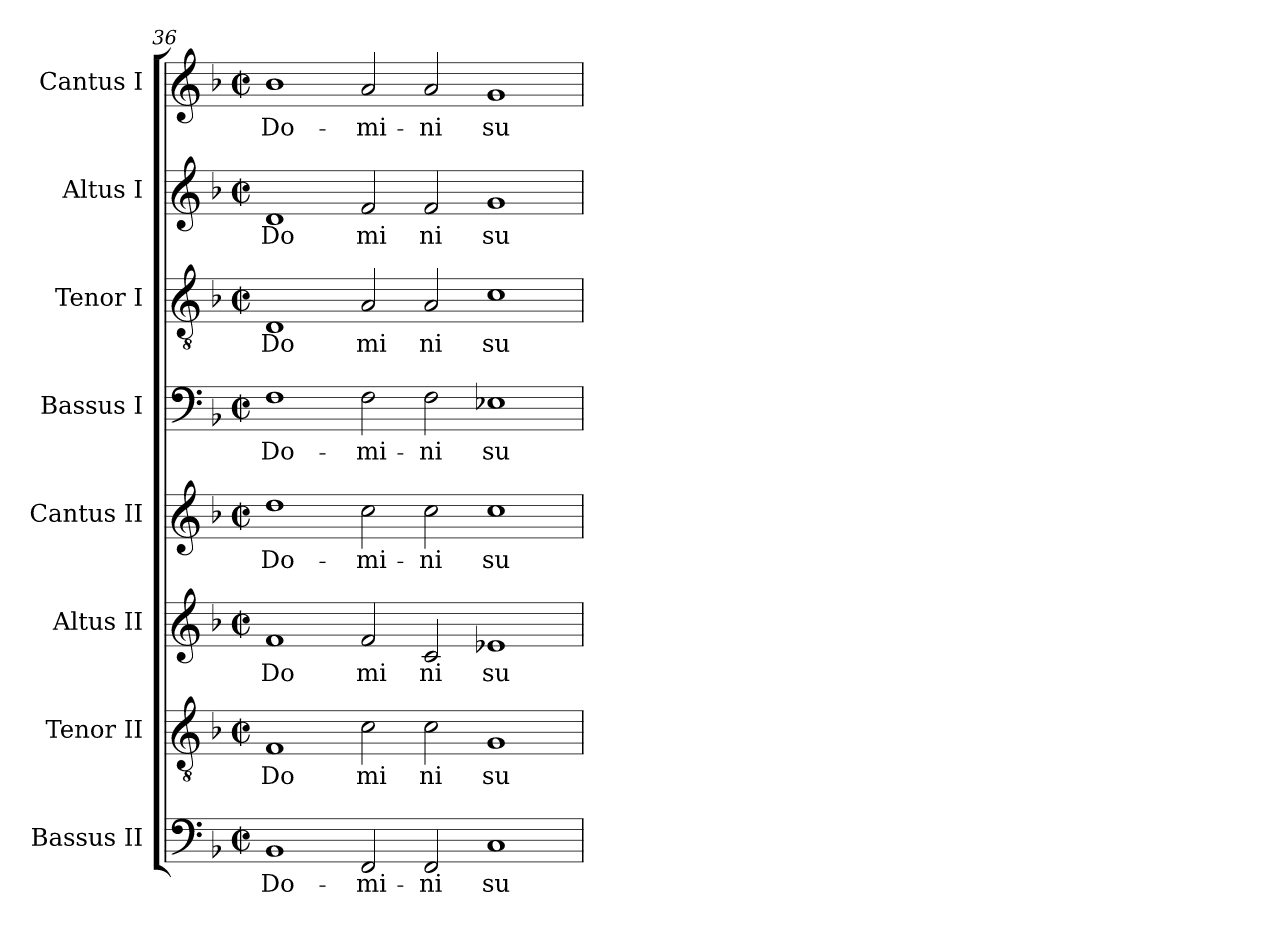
**kern	**text	**kern	**text	**kern	**text	**kern	**text	**kern	**text	**kern	**text	**kern	**text	**kern	**text
*part8	*part8	*part7	*part7	*part6	*part6	*part5	*part5	*part4	*part4	*part3	*part3	*part2	*part2	*part1	*part1
*staff8	*staff8	*staff7	*staff7	*staff6	*staff6	*staff5	*staff5	*staff4	*staff4	*staff3	*staff3	*staff2	*staff2	*staff1	*staff1
*I"Bassus II	*	*I"Tenor II	*	*I"Altus II	*	*I"Cantus II	*	*I"Bassus I	*	*I"Tenor I	*	*I"Altus I	*	*I"Cantus I	*
*clefF4	*	*clefGv2	*	*clefG2	*	*clefG2	*	*clefF4	*	*clefGv2	*	*clefG2	*	*clefG2	*
*k[b-]	*	*k[b-]	*	*k[b-]	*	*k[b-]	*	*k[b-]	*	*k[b-]	*	*k[b-]	*	*k[b-]	*
*F:	*	*F:	*	*F:	*	*F:	*	*F:	*	*F:	*	*F:	*	*F:	*
*M2/2	*	*M2/2	*	*M2/2	*	*M2/2	*	*M2/2	*	*M2/2	*	*M2/2	*	*M2/2	*
*met(c|)	*	*met(c|)	*	*met(c|)	*	*met(c|)	*	*met(c|)	*	*met(c|)	*	*met(c|)	*	*met(c|)	*
=36	=36	=36	=36	=36	=36	=36	=36	=36	=36	=36	=36	=36	=36	=36	=36
!	!LO:LY:b:cj	!	!LO:LY:b:cj	!	!LO:LY:b:cj	!	!LO:LY:b:cj	!	!LO:LY:b:cj	!	!LO:LY:b:cj	!	!LO:LY:b:cj	!	!LO:LY:b:cj
1BB-	Do-	1F	Do	1f	Do	1dd	Do-	1F	Do-	1D	Do	1d	Do	1b-	Do-
!	!LO:LY:b:cj	!	!LO:LY:b:cj	!	!LO:LY:b:cj	!	!LO:LY:b:cj	!	!LO:LY:b:cj	!	!LO:LY:b:cj	!	!LO:LY:b:cj	!	!LO:LY:b:cj
2FF/	-mi-	2c\	mi	2f/	mi	2cc\	-mi-	2F\	-mi-	2A/	mi	2f/	mi	2a/	-mi-
!	!LO:LY:b:cj	!	!LO:LY:b:cj	!	!LO:LY:b:cj	!	!LO:LY:b:cj	!	!LO:LY:b:cj	!	!LO:LY:b:cj	!	!LO:LY:b:cj	!	!LO:LY:b:cj
2FF/	-ni	2c\	ni	2c/	ni	2cc\	-ni	2F\	-ni	2A/	ni	2f/	ni	2a/	-ni
!	!LO:LY:b:cj	!	!LO:LY:b:cj	!	!LO:LY:b:cj	!	!LO:LY:b:cj	!	!LO:LY:b:cj	!	!LO:LY:b:cj	!	!LO:LY:b:cj	!	!LO:LY:b:cj
1C	su-	1G	su	1e-X	su	1cc	su-	1E-X	su-	1c	su	1g	su	1g	su-
=	=	=	=	=	=	=	=	=	=	=	=	=	=	=	=
*-	*-	*-	*-	*-	*-	*-	*-	*-	*-	*-	*-	*-	*-	*-	*-
